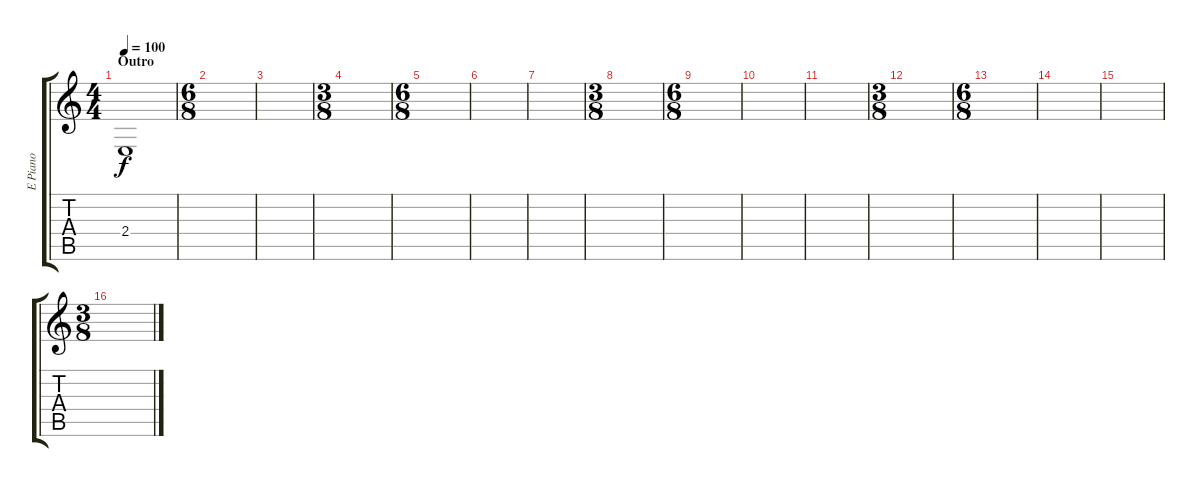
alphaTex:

\track ("E Piano" "E Piano") {instrument electricpiano1}
\staff {score tabs}
\tuning (E4 B3 G3 D3 A2 E2) {hide}
\ts (4 4)
\section ("" "Outro")
\tempo 100
\clef g2
\ks c
2.4.1{dy f} |
\ts (6 8)
|
|
\ts (3 8)
|
\ts (6 8)
|
|
|
\ts (3 8)
|
\ts (6 8)
|
|
|
\ts (3 8)
|
\ts (6 8)
|
|
|
\ts (3 8)
